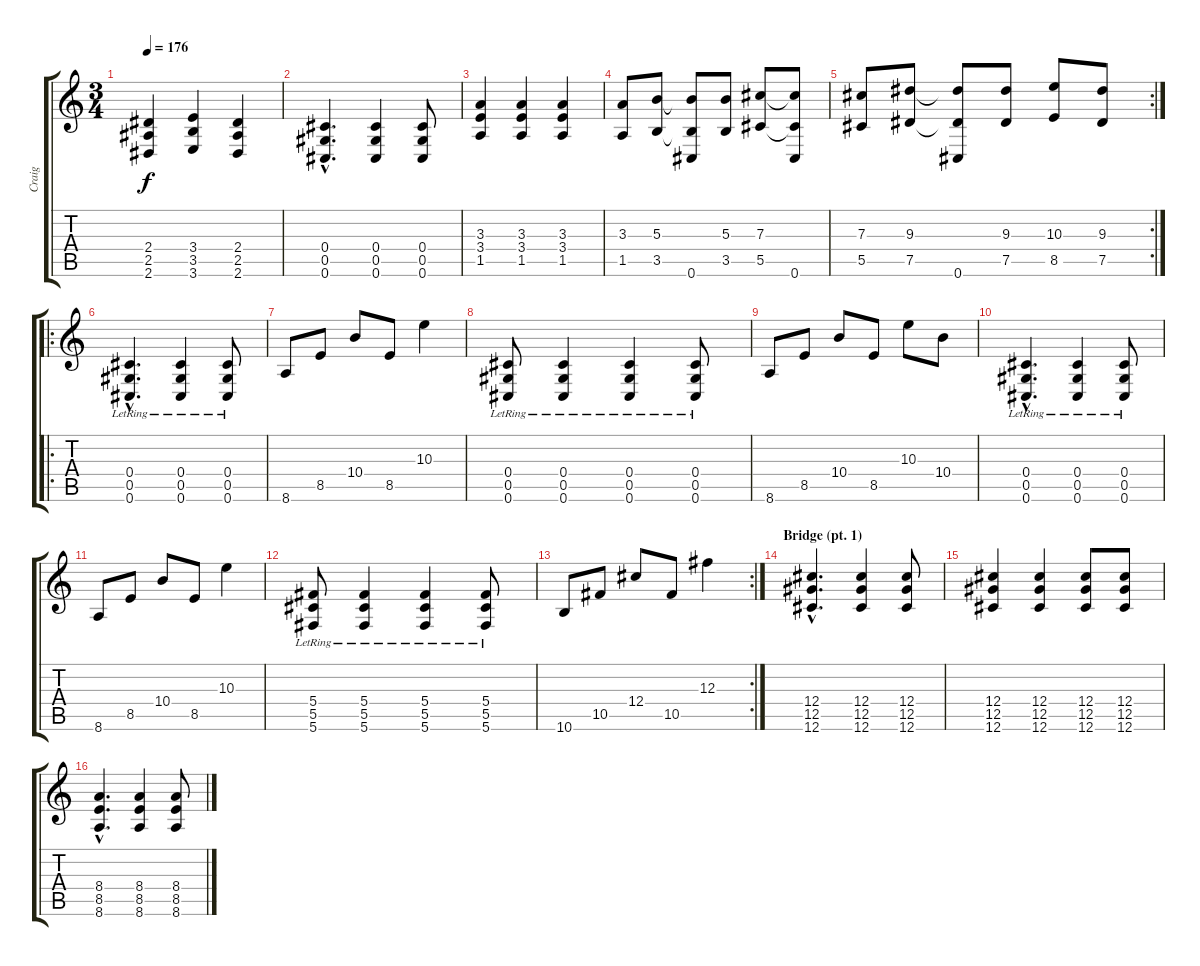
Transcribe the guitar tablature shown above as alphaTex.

\track ("Craig" "Craig") {instrument distortionguitar}
\staff {score tabs}
\tuning (Eb4 Bb3 Gb3 Db3 Ab2 Db2) {hide}
\ts (3 4)
\tempo 176
\clef g2
\ks c
(2.4 2.5 2.6).4{dy f} (3.4 3.5 3.6).4 (2.4 2.5 2.6).4 |
(0.4{hac} 0.5{hac} 0.6{hac}).4{d} (0.4 0.5 0.6).4 (0.4 0.5 0.6).8 |
(3.3 3.4 1.5).4 (3.3 3.4 1.5).4 (3.3 3.4 1.5).4 |
(3.3 1.5).8 (5.3 3.5).8 (5.3{t} 3.5{t} 0.6).8 (5.3 3.5).8 (7.3 5.5).8 (7.3{t} 5.5{t} 0.6).8 |
\rc 2
(7.3 5.5).8 (9.3 7.5).8 (9.3{t} 7.5{t} 0.6).8 (9.3 7.5).8 (10.3 8.5).8 (9.3 7.5).8 |
\ro
(0.4{hac lr} 0.5{hac lr} 0.6{hac lr}).4{d} (0.4{lr} 0.5{lr} 0.6{lr}).4 (0.4{lr} 0.5{lr} 0.6{lr}).8 |
8.6.8 8.5.8 10.4.8 8.5.8 10.3.4 |
(0.4{lr} 0.5{lr} 0.6{lr}).8 (0.4{lr} 0.5{lr} 0.6{lr}).4 (0.4{lr} 0.5{lr} 0.6{lr}).4 (0.4{lr} 0.5{lr} 0.6{lr}).8 |
8.6.8 8.5.8 10.4.8 8.5.8 10.3.8 10.4.8 |
(0.4{hac lr} 0.5{hac lr} 0.6{hac lr}).4{d} (0.4{lr} 0.5{lr} 0.6{lr}).4 (0.4{lr} 0.5{lr} 0.6{lr}).8 |
8.6.8 8.5.8 10.4.8 8.5.8 10.3.4 |
(5.4{lr} 5.5{lr} 5.6{lr}).8 (5.4{lr} 5.5{lr} 5.6{lr}).4 (5.4{lr} 5.5{lr} 5.6{lr}).4 (5.4{lr} 5.5{lr} 5.6{lr}).8 |
\rc 2
10.6.8 10.5.8 12.4.8 10.5.8 12.3.4 |
\section ("" "Bridge (pt. 1)")
(12.4{hac} 12.5{hac} 12.6{hac}).4{d} (12.4 12.5 12.6).4 (12.4 12.5 12.6).8 |
(12.4 12.5 12.6).4 (12.4 12.5 12.6).4 (12.4 12.5 12.6).8 (12.4 12.5 12.6).8 |
(8.4{hac} 8.5{hac} 8.6{hac}).4{d} (8.4 8.5 8.6).4 (8.4 8.5 8.6).8
